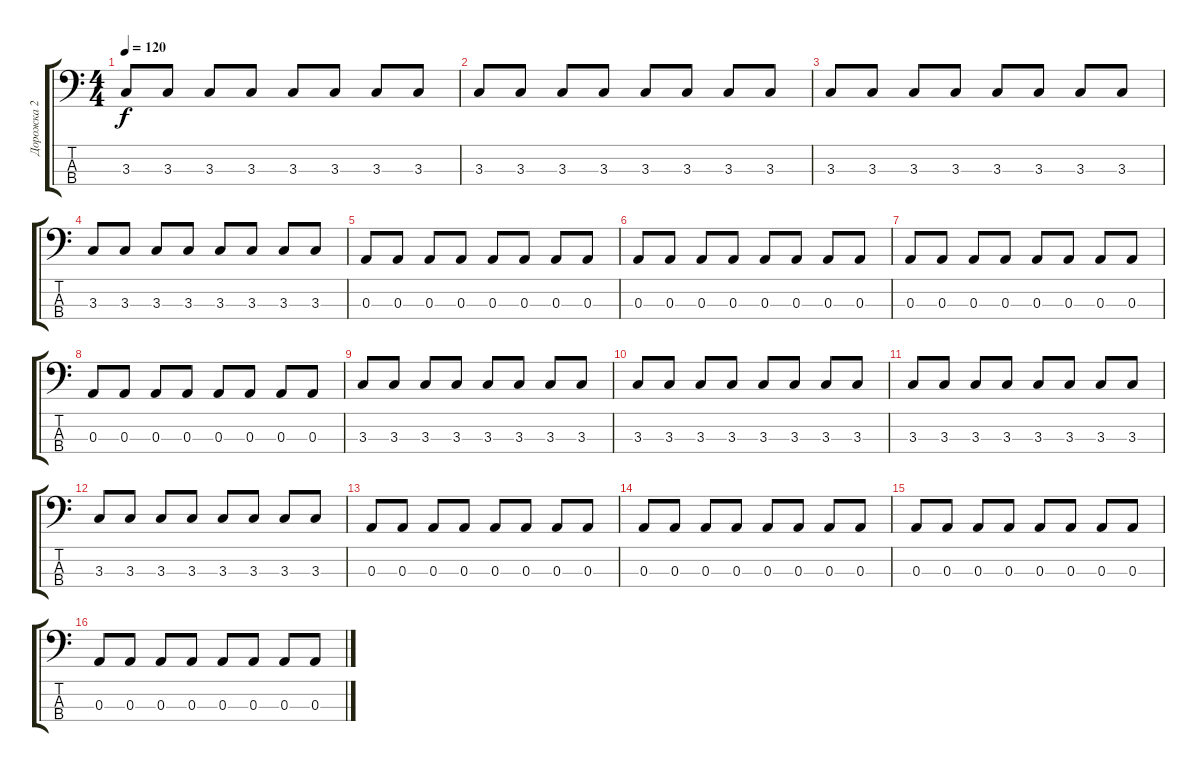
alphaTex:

\track ("Дорожка 2" "Дорожка 2") {instrument electricbassfinger}
\staff {score tabs}
\tuning (G2 D2 A1 E1) {hide}
\ts (4 4)
\tempo 120
\clef f4
\ks c
3.3.8{dy f} 3.3.8 3.3.8 3.3.8 3.3.8 3.3.8 3.3.8 3.3.8 |
3.3.8 3.3.8 3.3.8 3.3.8 3.3.8 3.3.8 3.3.8 3.3.8 |
3.3.8 3.3.8 3.3.8 3.3.8 3.3.8 3.3.8 3.3.8 3.3.8 |
3.3.8 3.3.8 3.3.8 3.3.8 3.3.8 3.3.8 3.3.8 3.3.8 |
0.3.8 0.3.8 0.3.8 0.3.8 0.3.8 0.3.8 0.3.8 0.3.8 |
0.3.8 0.3.8 0.3.8 0.3.8 0.3.8 0.3.8 0.3.8 0.3.8 |
0.3.8 0.3.8 0.3.8 0.3.8 0.3.8 0.3.8 0.3.8 0.3.8 |
0.3.8 0.3.8 0.3.8 0.3.8 0.3.8 0.3.8 0.3.8 0.3.8 |
3.3.8 3.3.8 3.3.8 3.3.8 3.3.8 3.3.8 3.3.8 3.3.8 |
3.3.8 3.3.8 3.3.8 3.3.8 3.3.8 3.3.8 3.3.8 3.3.8 |
3.3.8 3.3.8 3.3.8 3.3.8 3.3.8 3.3.8 3.3.8 3.3.8 |
3.3.8 3.3.8 3.3.8 3.3.8 3.3.8 3.3.8 3.3.8 3.3.8 |
0.3.8 0.3.8 0.3.8 0.3.8 0.3.8 0.3.8 0.3.8 0.3.8 |
0.3.8 0.3.8 0.3.8 0.3.8 0.3.8 0.3.8 0.3.8 0.3.8 |
0.3.8 0.3.8 0.3.8 0.3.8 0.3.8 0.3.8 0.3.8 0.3.8 |
0.3.8 0.3.8 0.3.8 0.3.8 0.3.8 0.3.8 0.3.8 0.3.8
